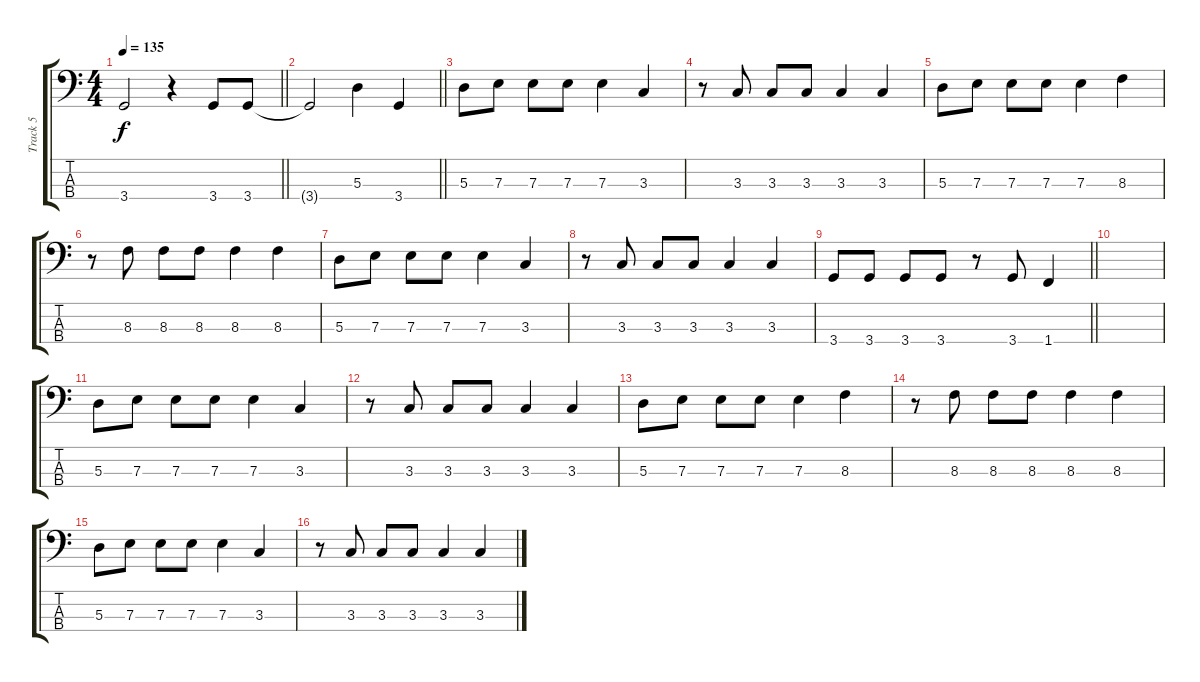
\track ("Track 5" "Track 5") {instrument electricbasspick}
\staff {score tabs}
\tuning (G2 D2 A1 E1) {hide}
\ts (4 4)
\tempo 135
\clef f4
\barLineRight lightlight
\ks c
3.4.2{dy f} r.4 3.4.8 3.4.8 |
\barLineRight lightlight
3.4{t}.2 5.3.4 3.4.4 |
5.3.8 7.3.8 7.3.8 7.3.8 7.3.4 3.3.4 |
r.8 3.3.8 3.3.8 3.3.8 3.3.4 3.3.4 |
5.3.8 7.3.8 7.3.8 7.3.8 7.3.4 8.3.4 |
r.8 8.3.8 8.3.8 8.3.8 8.3.4 8.3.4 |
5.3.8 7.3.8 7.3.8 7.3.8 7.3.4 3.3.4 |
r.8 3.3.8 3.3.8 3.3.8 3.3.4 3.3.4 |
\barLineRight lightlight
3.4.8 3.4.8 3.4.8 3.4.8 r.8 3.4.8 1.4.4 |
|
5.3.8 7.3.8 7.3.8 7.3.8 7.3.4 3.3.4 |
r.8 3.3.8 3.3.8 3.3.8 3.3.4 3.3.4 |
5.3.8 7.3.8 7.3.8 7.3.8 7.3.4 8.3.4 |
r.8 8.3.8 8.3.8 8.3.8 8.3.4 8.3.4 |
5.3.8 7.3.8 7.3.8 7.3.8 7.3.4 3.3.4 |
r.8 3.3.8 3.3.8 3.3.8 3.3.4 3.3.4
